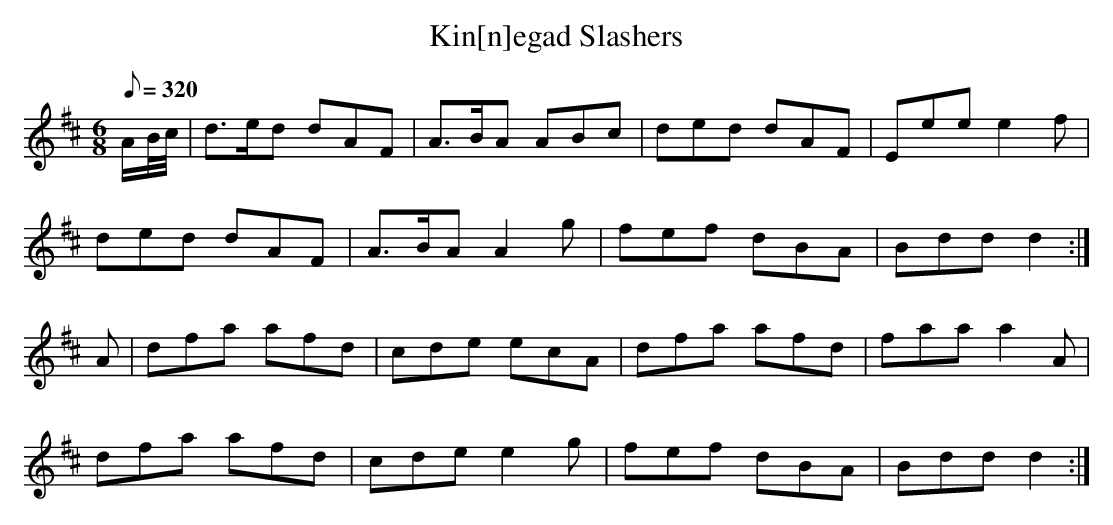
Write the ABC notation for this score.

X:1
T: Kin[n]egad Slashers
M: 6/8
L: 1/8
Q: 320
K: D
A/B//c//| d>ed dAF| A>BA ABc| ded dAF| Eee e2f|
ded dAF| A>BA A2g| fef dBA| Bdd d2 :|
A |dfa afd| cde ecA| dfa afd| faa a2A|
dfa afd| cde e2g| fef dBA | Bdd d2 :|
